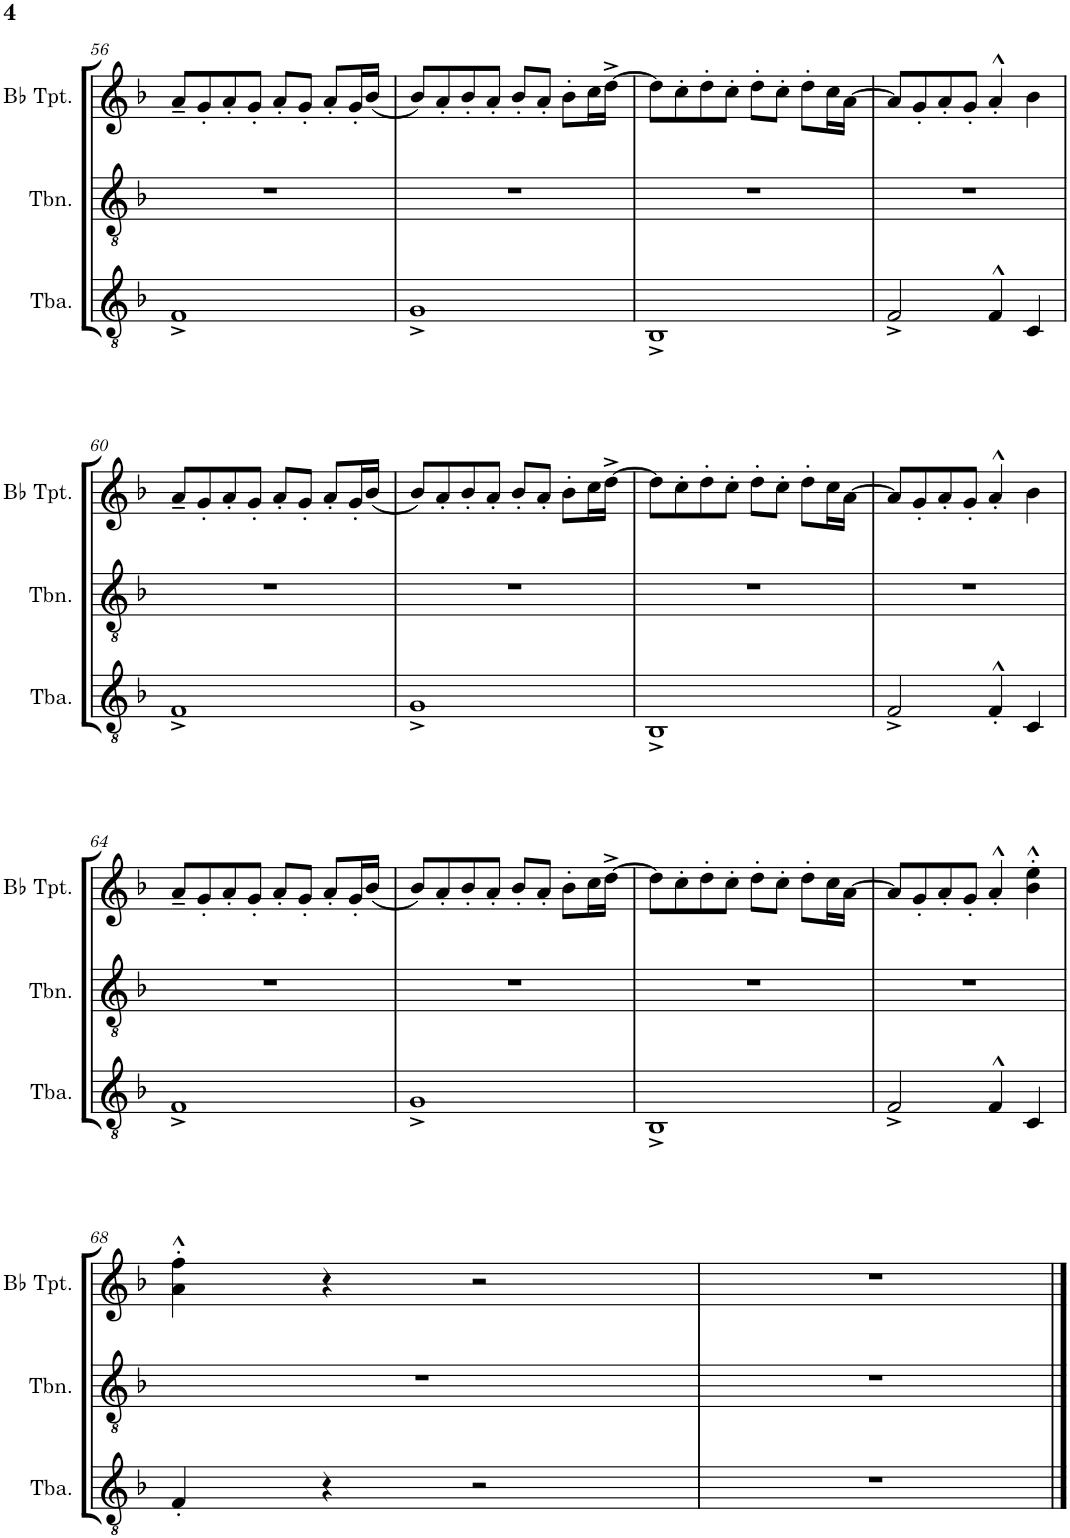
**kern	**kern	**kern
*part3	*part2	*part1
*staff3	*staff2	*staff1
*I"Tuba	*I"Trombone	*I"Bb Trumpet
*I'Tba.	*I'Tbn.	*I'Bb Tpt.
!!LO:PB:g=z
*clefGv2	*clefGv2	*clefG2
*Trd1c2	*Trd1c2	*Trd1c2
*k[b-]	*k[b-]	*k[b-]
*M4/4	*M4/4	*M4/4
=56	=56	=56
1F^	1r	8a~/L
.	.	8g'/
.	.	8a'/
.	.	8g'/J
.	.	8a'/L
.	.	8g'/J
.	.	8a'/L
.	.	16g'/L
.	.	(<16b-/JJ
=57	=57	=57
1G^	1r	8b-/L)
.	.	8a'/
.	.	8b-'/
.	.	8a'/J
.	.	8b-'/L
.	.	8a'/J
.	.	8b-'\L
.	.	16cc\L
.	.	[>16dd^\JJ
=58	=58	=58
1BB-^	1r	8dd\L]
.	.	8cc'\
.	.	8dd'\
.	.	8cc'\J
.	.	8dd'\L
.	.	8cc'\J
.	.	8dd'\L
.	.	16cc\L
.	.	[>16a\JJ
=59	=59	=59
2F^/	1r	8a/L]
.	.	8g'/
.	.	8a'/
.	.	8g'/J
4F^^/	.	4a'^^/
4C/	.	4b-\
!!LO:LB:g=z
=60	=60	=60
1F^	1r	8a~/L
.	.	8g'/
.	.	8a'/
.	.	8g'/J
.	.	8a'/L
.	.	8g'/J
.	.	8a'/L
.	.	16g'/L
.	.	(<16b-/JJ
=61	=61	=61
1G^	1r	8b-/L)
.	.	8a'/
.	.	8b-'/
.	.	8a'/J
.	.	8b-'/L
.	.	8a'/J
.	.	8b-'\L
.	.	16cc\L
.	.	[>16dd^\JJ
=62	=62	=62
1BB-^	1r	8dd\L]
.	.	8cc'\
.	.	8dd'\
.	.	8cc'\J
.	.	8dd'\L
.	.	8cc'\J
.	.	8dd'\L
.	.	16cc\L
.	.	[>16a\JJ
=63	=63	=63
2F^/	1r	8a/L]
.	.	8g'/
.	.	8a'/
.	.	8g'/J
4F'^^/	.	4a'^^/
4C/	.	4b-\
!!LO:LB:g=z
=64	=64	=64
1F^	1r	8a~/L
.	.	8g'/
.	.	8a'/
.	.	8g'/J
.	.	8a'/L
.	.	8g'/J
.	.	8a'/L
.	.	16g'/L
.	.	(<16b-/JJ
=65	=65	=65
1G^	1r	8b-/L)
.	.	8a'/
.	.	8b-'/
.	.	8a'/J
.	.	8b-'/L
.	.	8a'/J
.	.	8b-'\L
.	.	16cc\L
.	.	[>16dd^\JJ
=66	=66	=66
1BB-^	1r	8dd\L]
.	.	8cc'\
.	.	8dd'\
.	.	8cc'\J
.	.	8dd'\L
.	.	8cc'\J
.	.	8dd'\L
.	.	16cc\L
.	.	[>16a\JJ
=67	=67	=67
2F^/	1r	8a/L]
.	.	8g'/
.	.	8a'/
.	.	8g'/J
4F^^/	.	4a'^^/
4C/	.	4b-\'^^ 4ee\'^^
!!LO:LB:g=z
=68	=68	=68
4F'/	1r	4a\'^^ 4ff\'^^
4r	.	4r
2r	.	2r
=69	=69	=69
1r	1r	1r
==	==	==
*-	*-	*-
